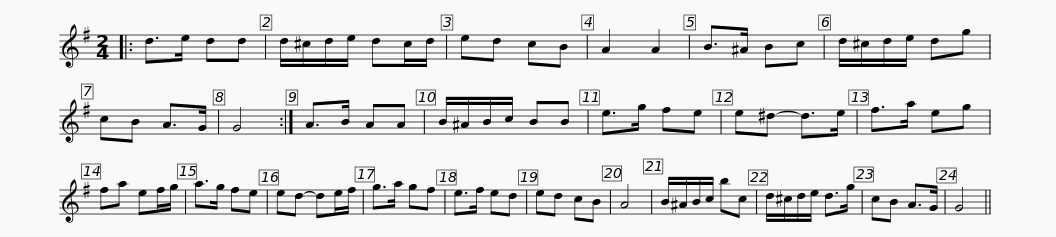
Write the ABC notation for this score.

X:1
L:1/8
M:2/4
I:linebreak $
K:G
V:1 treble
V:1
|: d>e dd | d/^c/d/e/ dc/d/ | ed cB | A2 A2 | B>^A Bc | %5
 d/^c/d/e/ dg | cB A>G | G4 :| A>B AA |$ B/^A/B/c/ BB | %10
 e>g fe | e^d- d>e | f>a eg | fa ef/g/ | a>g fe | %15
 ed- de/f/ | g>a gf | e>f ed |$ ed cB | A4 | %20
 B/^A/B/c/ bc | d/^c/d/e/ d>g | cB A>G | G4 || %24
